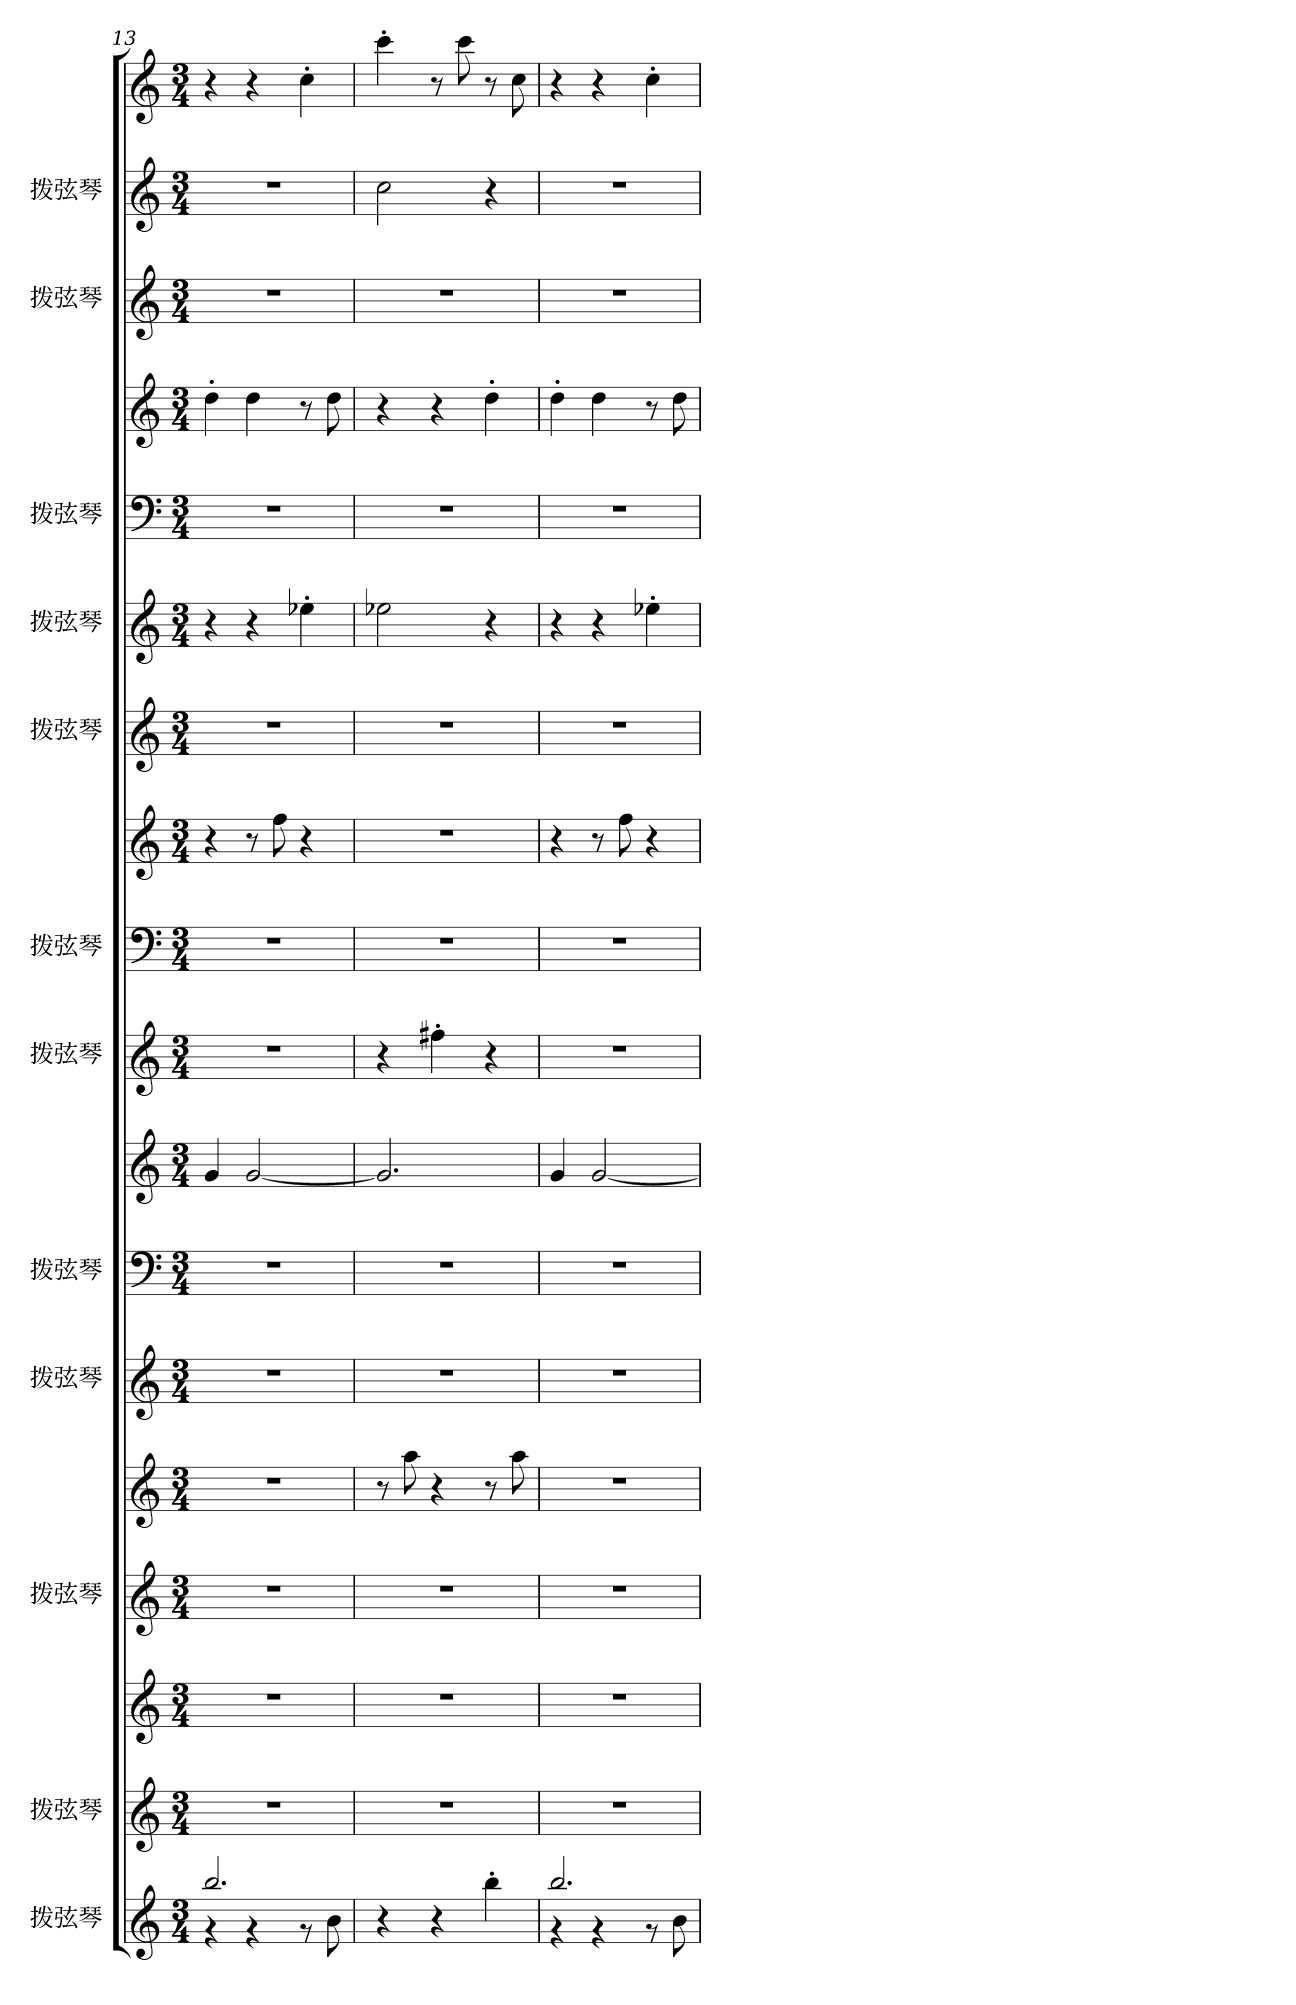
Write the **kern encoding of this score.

**kern	**kern	**kern	**kern	**kern	**kern	**kern	**kern	**kern	**kern	**kern	**kern	**kern	**kern	**kern	**kern	**kern	**kern
*part12	*part11	*part11	*part10	*part10	*part9	*part8	*part8	*part7	*part6	*part6	*part5	*part4	*part3	*part3	*part2	*part1	*part1
*staff18	*staff17	*staff16	*staff15	*staff14	*staff13	*staff12	*staff11	*staff10	*staff9	*staff8	*staff7	*staff6	*staff5	*staff4	*staff3	*staff2	*staff1
*I"拨弦琴	*I"拨弦琴	*	*I"拨弦琴	*	*I"拨弦琴	*I"拨弦琴	*	*I"拨弦琴	*I"拨弦琴	*	*I"拨弦琴	*I"拨弦琴	*I"拨弦琴	*	*I"拨弦琴	*I"拨弦琴	*
*clefG2	*clefG2	*clefG2	*clefG2	*clefG2	*clefG2	*clefF4	*clefG2	*clefG2	*clefF4	*clefG2	*clefG2	*clefG2	*clefF4	*clefG2	*clefG2	*clefG2	*clefG2
*k[]	*k[]	*k[]	*k[]	*k[]	*k[]	*k[]	*k[]	*k[]	*k[]	*k[]	*k[]	*k[]	*k[]	*k[]	*k[]	*k[]	*k[]
*M3/4	*M3/4	*M3/4	*M3/4	*M3/4	*M3/4	*M3/4	*M3/4	*M3/4	*M3/4	*M3/4	*M3/4	*M3/4	*M3/4	*M3/4	*M3/4	*M3/4	*M3/4
=13	=13	=13	=13	=13	=13	=13	=13	=13	=13	=13	=13	=13	=13	=13	=13	=13	=13
*^	*	*	*	*	*	*	*	*	*	*	*	*	*	*	*	*	*
2.bb/	4r	2.r	2.r	2.r	2.r	2.r	2.r	4g/	2.r	2.r	4r	2.r	4r	2.r	4dd'\	2.r	2.r	4r
.	4r	.	.	.	.	.	.	[2g/	.	.	8r	.	4r	.	4dd\	.	.	4r
.	.	.	.	.	.	.	.	.	.	.	8ff\	.	.	.	.	.	.	.
.	8r	.	.	.	.	.	.	.	.	.	4r	.	4ee-X'\	.	8r	.	.	4cc'\
.	8b\	.	.	.	.	.	.	.	.	.	.	.	.	.	8dd\	.	.	.
*v	*v	*	*	*	*	*	*	*	*	*	*	*	*	*	*	*	*	*
=14	=14	=14	=14	=14	=14	=14	=14	=14	=14	=14	=14	=14	=14	=14	=14	=14	=14
4r	2.r	2.r	2.r	8r	2.r	2.r	2.g/]	4r	2.r	2.r	2.r	2ee-X\	2.r	4r	2.r	2cc\	4ccc'\
.	.	.	.	8aa\	.	.	.	.	.	.	.	.	.	.	.	.	.
4r	.	.	.	4r	.	.	.	4ff#X'\	.	.	.	.	.	4r	.	.	8r
.	.	.	.	.	.	.	.	.	.	.	.	.	.	.	.	.	8ccc\
4bb'\	.	.	.	8r	.	.	.	4r	.	.	.	4r	.	4dd'\	.	4r	8r
.	.	.	.	8aa\	.	.	.	.	.	.	.	.	.	.	.	.	8cc\
!!LO:PB:g=z
=15	=15	=15	=15	=15	=15	=15	=15	=15	=15	=15	=15	=15	=15	=15	=15	=15	=15
*^	*	*	*	*	*	*	*	*	*	*	*	*	*	*	*	*	*
2.bb/	4r	2.r	2.r	2.r	2.r	2.r	2.r	4g/	2.r	2.r	4r	2.r	4r	2.r	4dd'\	2.r	2.r	4r
.	4r	.	.	.	.	.	.	[2g/	.	.	8r	.	4r	.	4dd\	.	.	4r
.	.	.	.	.	.	.	.	.	.	.	8ff\	.	.	.	.	.	.	.
.	8r	.	.	.	.	.	.	.	.	.	4r	.	4ee-X'\	.	8r	.	.	4cc'\
.	8b\	.	.	.	.	.	.	.	.	.	.	.	.	.	8dd\	.	.	.
*v	*v	*	*	*	*	*	*	*	*	*	*	*	*	*	*	*	*	*
=	=	=	=	=	=	=	=	=	=	=	=	=	=	=	=	=	=
*-	*-	*-	*-	*-	*-	*-	*-	*-	*-	*-	*-	*-	*-	*-	*-	*-	*-
